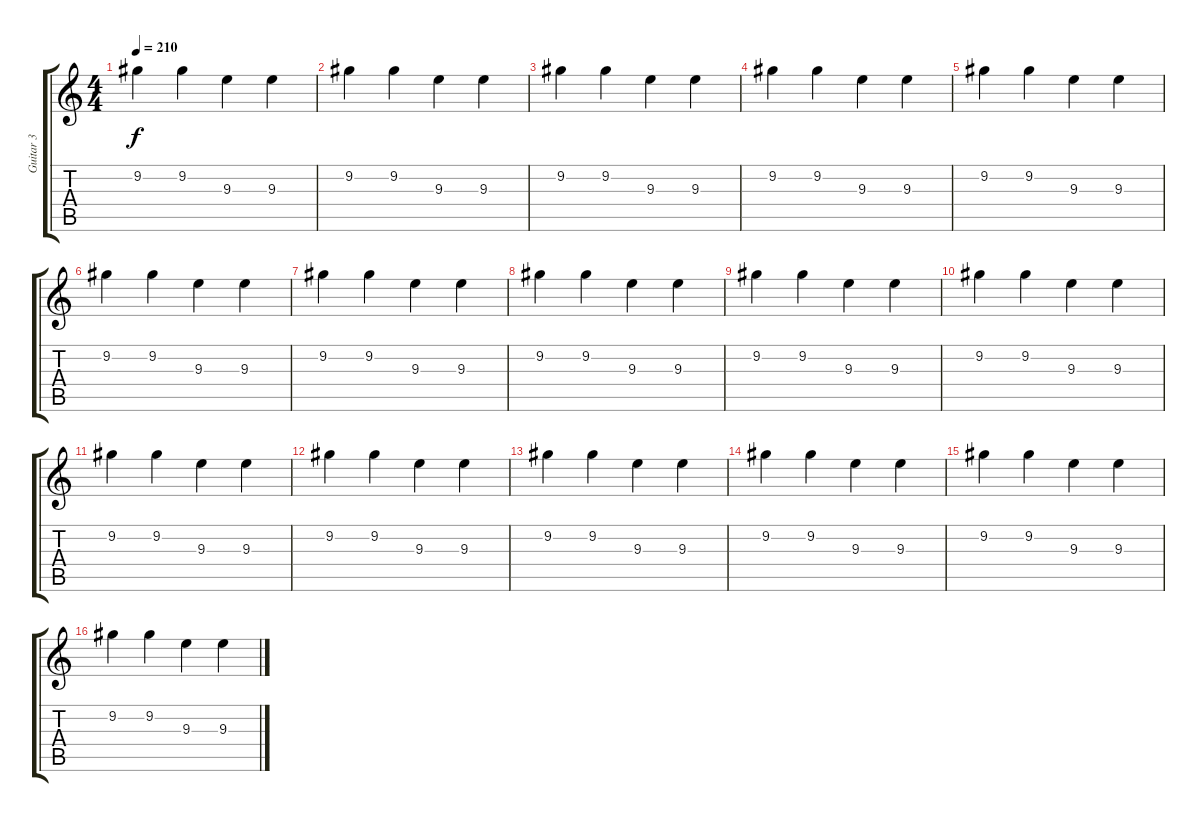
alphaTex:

\track ("Guitar 3" "Guitar 3") {instrument overdrivenguitar}
\staff {score tabs}
\tuning (E4 B3 G3 D3 A2 E2) {hide}
\ts (4 4)
\tempo 210
\clef g2
\ks c
9.2.4{dy f} 9.2.4 9.3.4 9.3.4 |
9.2.4 9.2.4 9.3.4 9.3.4 |
9.2.4 9.2.4 9.3.4 9.3.4 |
9.2.4 9.2.4 9.3.4 9.3.4 |
9.2.4 9.2.4 9.3.4 9.3.4 |
9.2.4 9.2.4 9.3.4 9.3.4 |
9.2.4 9.2.4 9.3.4 9.3.4 |
9.2.4 9.2.4 9.3.4 9.3.4 |
9.2.4 9.2.4 9.3.4 9.3.4 |
9.2.4 9.2.4 9.3.4 9.3.4 |
9.2.4 9.2.4 9.3.4 9.3.4 |
9.2.4 9.2.4 9.3.4 9.3.4 |
9.2.4 9.2.4 9.3.4 9.3.4 |
9.2.4 9.2.4 9.3.4 9.3.4 |
9.2.4 9.2.4 9.3.4 9.3.4 |
9.2.4 9.2.4 9.3.4 9.3.4
